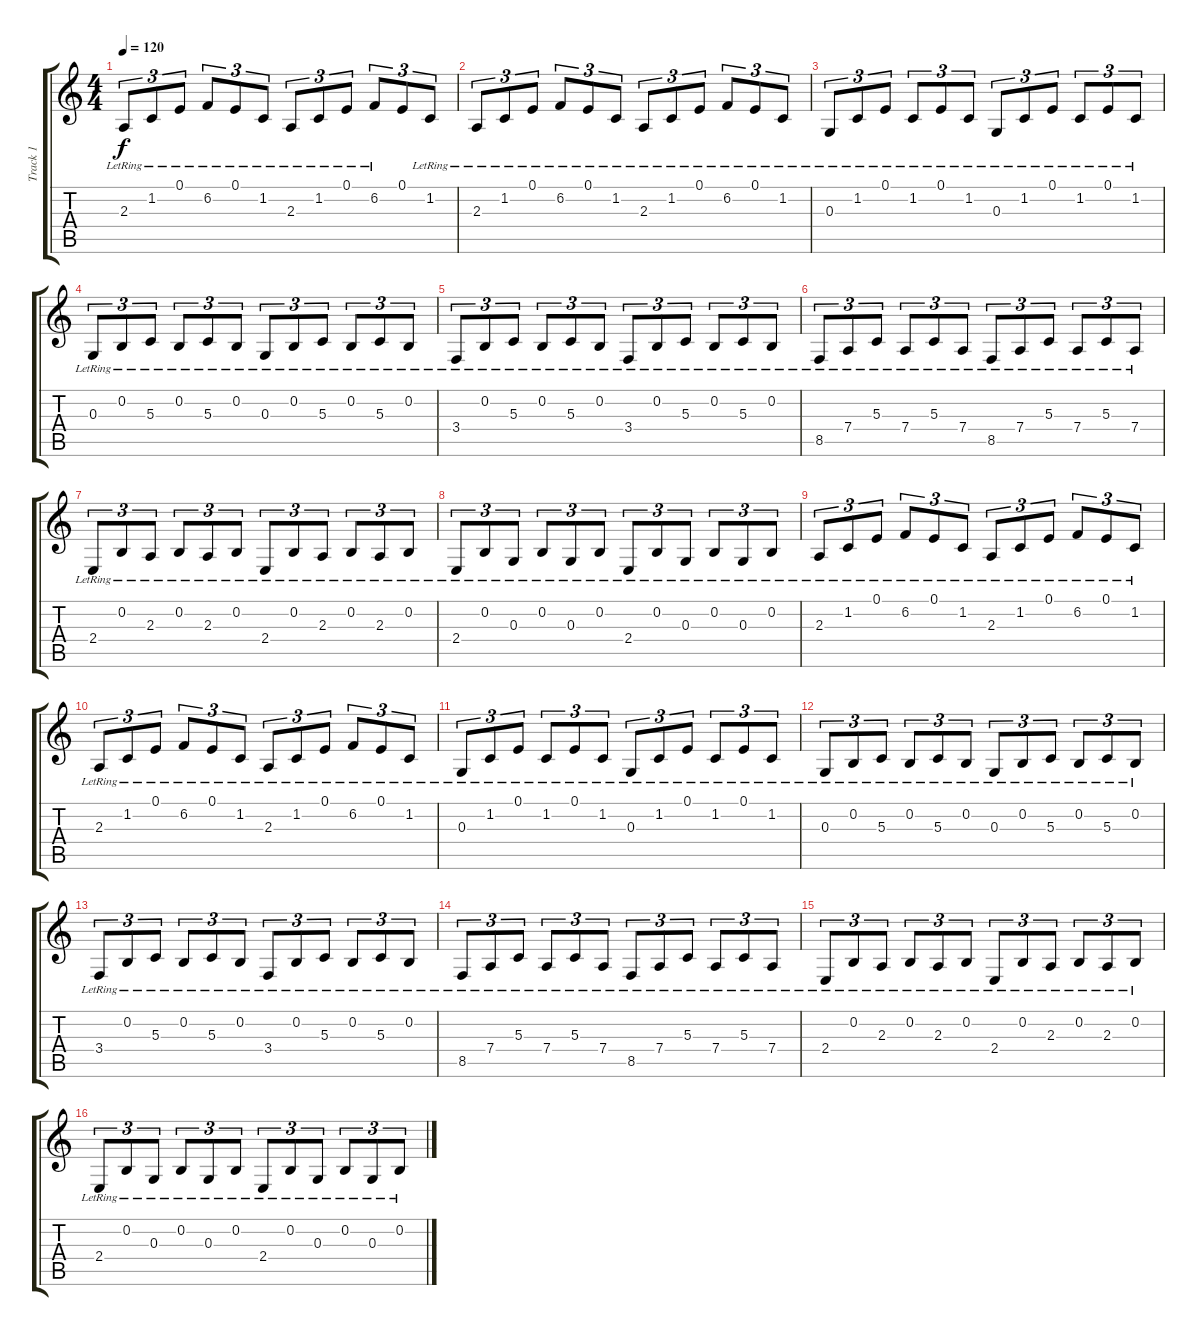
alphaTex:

\track ("Track 1" "Track 1") {instrument orchestralharp}
\staff {score tabs}
\tuning (E4 B3 G3 D3 A2 E2) {hide}
\ts (4 4)
\tempo 120
\clef g2
\ks c
2.3{lr}.8{tu (3 2) dy f instrument orchestralharp} 1.2{lr}.8{tu (3 2)} 0.1{lr}.8{tu (3 2)} 6.2{lr}.8{tu (3 2)} 0.1{lr}.8{tu (3 2)} 1.2{lr}.8{tu (3 2)} 2.3{lr}.8{tu (3 2)} 1.2{lr}.8{tu (3 2)} 0.1{lr}.8{tu (3 2)} 6.2{lr}.8{tu (3 2)} 0.1.8{tu (3 2)} 1.2{lr}.8{tu (3 2)} |
2.3{lr}.8{tu (3 2)} 1.2{lr}.8{tu (3 2)} 0.1{lr}.8{tu (3 2)} 6.2{lr}.8{tu (3 2)} 0.1{lr}.8{tu (3 2)} 1.2{lr}.8{tu (3 2)} 2.3{lr}.8{tu (3 2)} 1.2{lr}.8{tu (3 2)} 0.1{lr}.8{tu (3 2)} 6.2{lr}.8{tu (3 2)} 0.1{lr}.8{tu (3 2)} 1.2{lr}.8{tu (3 2)} |
0.3{lr}.8{tu (3 2)} 1.2{lr}.8{tu (3 2)} 0.1{lr}.8{tu (3 2)} 1.2{lr}.8{tu (3 2)} 0.1{lr}.8{tu (3 2)} 1.2{lr}.8{tu (3 2)} 0.3{lr}.8{tu (3 2)} 1.2{lr}.8{tu (3 2)} 0.1{lr}.8{tu (3 2)} 1.2{lr}.8{tu (3 2)} 0.1{lr}.8{tu (3 2)} 1.2{lr}.8{tu (3 2)} |
0.3{lr}.8{tu (3 2)} 0.2{lr}.8{tu (3 2)} 5.3{lr}.8{tu (3 2)} 0.2{lr}.8{tu (3 2)} 5.3{lr}.8{tu (3 2)} 0.2{lr}.8{tu (3 2)} 0.3{lr}.8{tu (3 2)} 0.2{lr}.8{tu (3 2)} 5.3{lr}.8{tu (3 2)} 0.2{lr}.8{tu (3 2)} 5.3{lr}.8{tu (3 2)} 0.2{lr}.8{tu (3 2)} |
3.4{lr}.8{tu (3 2)} 0.2{lr}.8{tu (3 2)} 5.3{lr}.8{tu (3 2)} 0.2{lr}.8{tu (3 2)} 5.3{lr}.8{tu (3 2)} 0.2{lr}.8{tu (3 2)} 3.4{lr}.8{tu (3 2)} 0.2{lr}.8{tu (3 2)} 5.3{lr}.8{tu (3 2)} 0.2{lr}.8{tu (3 2)} 5.3{lr}.8{tu (3 2)} 0.2{lr}.8{tu (3 2)} |
8.5{lr}.8{tu (3 2)} 7.4{lr}.8{tu (3 2)} 5.3{lr}.8{tu (3 2)} 7.4{lr}.8{tu (3 2)} 5.3{lr}.8{tu (3 2)} 7.4{lr}.8{tu (3 2)} 8.5{lr}.8{tu (3 2)} 7.4{lr}.8{tu (3 2)} 5.3{lr}.8{tu (3 2)} 7.4{lr}.8{tu (3 2)} 5.3{lr}.8{tu (3 2)} 7.4{lr}.8{tu (3 2)} |
2.4{lr}.8{tu (3 2)} 0.2{lr}.8{tu (3 2)} 2.3{lr}.8{tu (3 2)} 0.2{lr}.8{tu (3 2)} 2.3{lr}.8{tu (3 2)} 0.2{lr}.8{tu (3 2)} 2.4{lr}.8{tu (3 2)} 0.2{lr}.8{tu (3 2)} 2.3{lr}.8{tu (3 2)} 0.2{lr}.8{tu (3 2)} 2.3{lr}.8{tu (3 2)} 0.2{lr}.8{tu (3 2)} |
2.4{lr}.8{tu (3 2)} 0.2{lr}.8{tu (3 2)} 0.3{lr}.8{tu (3 2)} 0.2{lr}.8{tu (3 2)} 0.3{lr}.8{tu (3 2)} 0.2{lr}.8{tu (3 2)} 2.4{lr}.8{tu (3 2)} 0.2{lr}.8{tu (3 2)} 0.3{lr}.8{tu (3 2)} 0.2{lr}.8{tu (3 2)} 0.3{lr}.8{tu (3 2)} 0.2{lr}.8{tu (3 2)} |
2.3{lr}.8{tu (3 2)} 1.2{lr}.8{tu (3 2)} 0.1{lr}.8{tu (3 2)} 6.2{lr}.8{tu (3 2)} 0.1{lr}.8{tu (3 2)} 1.2{lr}.8{tu (3 2)} 2.3{lr}.8{tu (3 2)} 1.2{lr}.8{tu (3 2)} 0.1{lr}.8{tu (3 2)} 6.2{lr}.8{tu (3 2)} 0.1{lr}.8{tu (3 2)} 1.2{lr}.8{tu (3 2)} |
2.3{lr}.8{tu (3 2)} 1.2{lr}.8{tu (3 2)} 0.1{lr}.8{tu (3 2)} 6.2{lr}.8{tu (3 2)} 0.1{lr}.8{tu (3 2)} 1.2{lr}.8{tu (3 2)} 2.3{lr}.8{tu (3 2)} 1.2{lr}.8{tu (3 2)} 0.1{lr}.8{tu (3 2)} 6.2{lr}.8{tu (3 2)} 0.1{lr}.8{tu (3 2)} 1.2{lr}.8{tu (3 2)} |
0.3{lr}.8{tu (3 2)} 1.2{lr}.8{tu (3 2)} 0.1{lr}.8{tu (3 2)} 1.2{lr}.8{tu (3 2)} 0.1{lr}.8{tu (3 2)} 1.2{lr}.8{tu (3 2)} 0.3{lr}.8{tu (3 2)} 1.2{lr}.8{tu (3 2)} 0.1{lr}.8{tu (3 2)} 1.2{lr}.8{tu (3 2)} 0.1{lr}.8{tu (3 2)} 1.2{lr}.8{tu (3 2)} |
0.3{lr}.8{tu (3 2)} 0.2{lr}.8{tu (3 2)} 5.3{lr}.8{tu (3 2)} 0.2{lr}.8{tu (3 2)} 5.3{lr}.8{tu (3 2)} 0.2{lr}.8{tu (3 2)} 0.3{lr}.8{tu (3 2)} 0.2{lr}.8{tu (3 2)} 5.3{lr}.8{tu (3 2)} 0.2{lr}.8{tu (3 2)} 5.3{lr}.8{tu (3 2)} 0.2{lr}.8{tu (3 2)} |
3.4{lr}.8{tu (3 2)} 0.2{lr}.8{tu (3 2)} 5.3{lr}.8{tu (3 2)} 0.2{lr}.8{tu (3 2)} 5.3{lr}.8{tu (3 2)} 0.2{lr}.8{tu (3 2)} 3.4{lr}.8{tu (3 2)} 0.2{lr}.8{tu (3 2)} 5.3{lr}.8{tu (3 2)} 0.2{lr}.8{tu (3 2)} 5.3{lr}.8{tu (3 2)} 0.2{lr}.8{tu (3 2)} |
8.5{lr}.8{tu (3 2)} 7.4{lr}.8{tu (3 2)} 5.3{lr}.8{tu (3 2)} 7.4{lr}.8{tu (3 2)} 5.3{lr}.8{tu (3 2)} 7.4{lr}.8{tu (3 2)} 8.5{lr}.8{tu (3 2)} 7.4{lr}.8{tu (3 2)} 5.3{lr}.8{tu (3 2)} 7.4{lr}.8{tu (3 2)} 5.3{lr}.8{tu (3 2)} 7.4{lr}.8{tu (3 2)} |
2.4{lr}.8{tu (3 2)} 0.2{lr}.8{tu (3 2)} 2.3{lr}.8{tu (3 2)} 0.2{lr}.8{tu (3 2)} 2.3{lr}.8{tu (3 2)} 0.2{lr}.8{tu (3 2)} 2.4{lr}.8{tu (3 2)} 0.2{lr}.8{tu (3 2)} 2.3{lr}.8{tu (3 2)} 0.2{lr}.8{tu (3 2)} 2.3{lr}.8{tu (3 2)} 0.2{lr}.8{tu (3 2)} |
2.4{lr}.8{tu (3 2)} 0.2{lr}.8{tu (3 2)} 0.3{lr}.8{tu (3 2)} 0.2{lr}.8{tu (3 2)} 0.3{lr}.8{tu (3 2)} 0.2{lr}.8{tu (3 2)} 2.4{lr}.8{tu (3 2)} 0.2{lr}.8{tu (3 2)} 0.3{lr}.8{tu (3 2)} 0.2{lr}.8{tu (3 2)} 0.3{lr}.8{tu (3 2)} 0.2{lr}.8{tu (3 2)}
